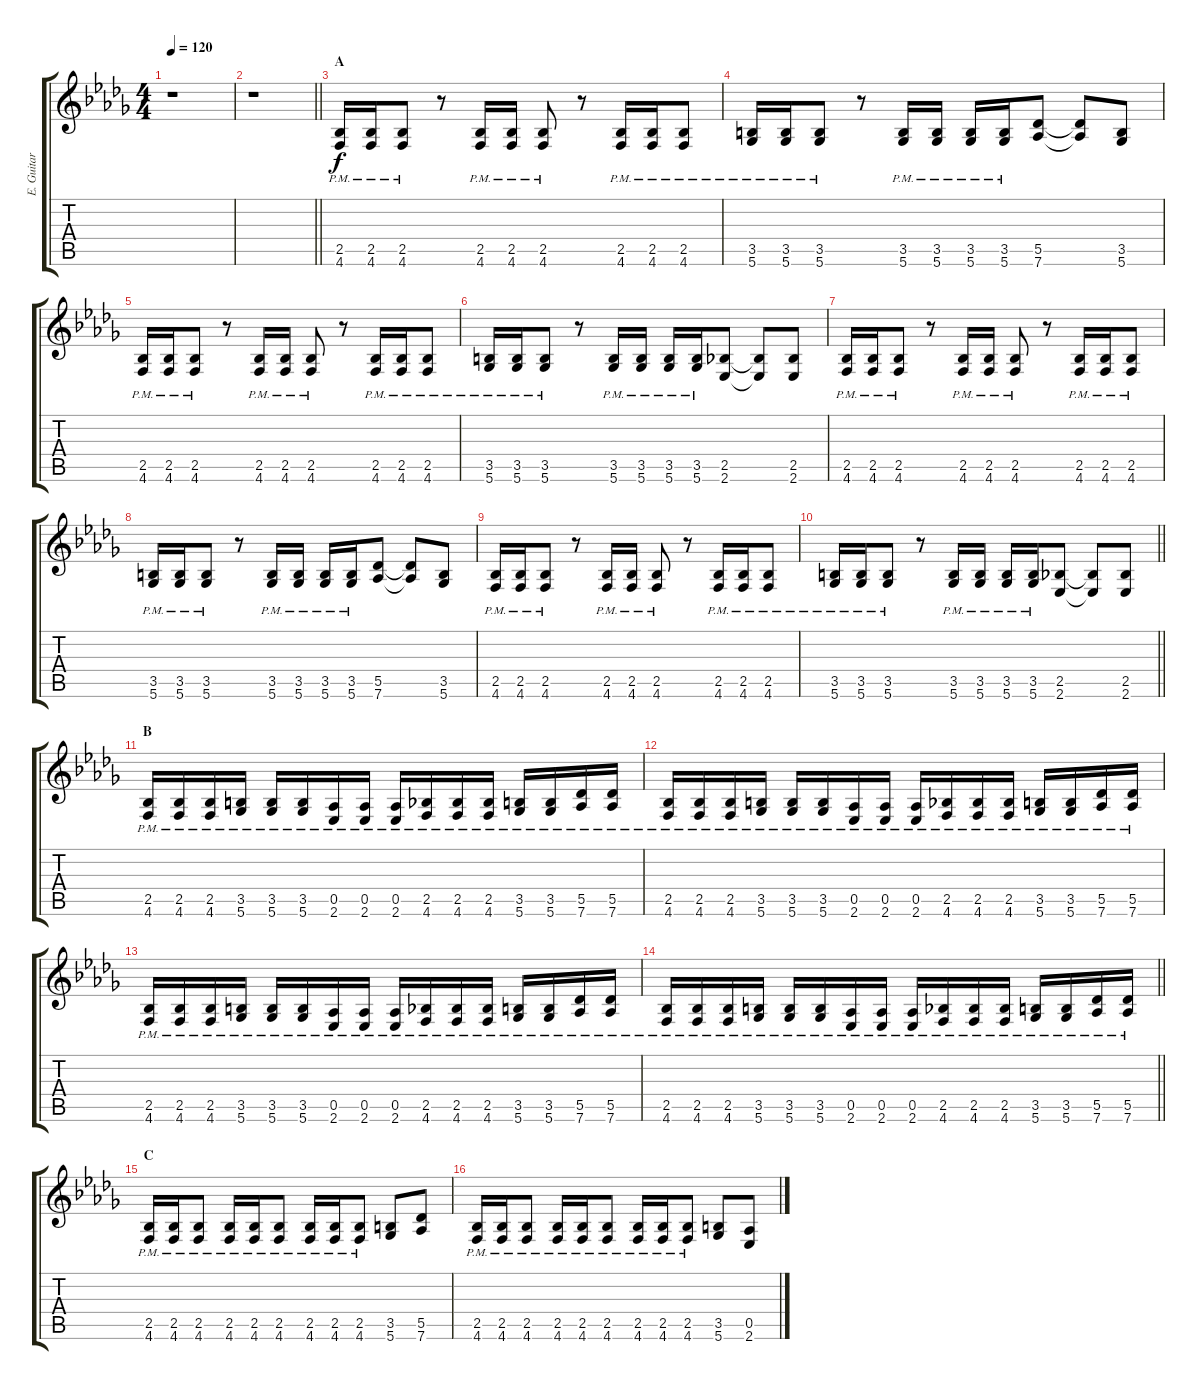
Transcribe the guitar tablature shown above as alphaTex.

\track ("E. Guitar II" "E. Guitar ") {instrument overdrivenguitar}
\staff {score tabs}
\tuning (Eb4 Bb3 Gb3 Db3 Ab2 Db2) {hide}
\ts (4 4)
\tempo 120
\clef g2
\ks db
r.1{dy f} |
\barLineRight lightlight
r.1 |
\section ("" "A")
(2.5{pm} 4.6{pm}).16 (2.5{pm} 4.6{pm}).16 (2.5{pm} 4.6{pm}).8 r.8 (2.5{pm} 4.6{pm}).16 (2.5{pm} 4.6{pm}).16 (2.5{pm} 4.6{pm}).8 r.8 (2.5{pm} 4.6{pm}).16 (2.5{pm} 4.6{pm}).16 (2.5{pm} 4.6{pm}).8 |
(3.5{pm} 5.6{pm}).16 (3.5{pm} 5.6{pm}).16 (3.5{pm} 5.6{pm}).8 r.8 (3.5{pm} 5.6{pm}).16 (3.5{pm} 5.6{pm}).16 (3.5{pm} 5.6{pm}).16 (3.5{pm} 5.6{pm}).16 (5.5 7.6).8 (5.5{t} 7.6{t}).8 (3.5 5.6).8 |
(2.5{pm} 4.6{pm}).16 (2.5{pm} 4.6{pm}).16 (2.5{pm} 4.6{pm}).8 r.8 (2.5{pm} 4.6{pm}).16 (2.5{pm} 4.6{pm}).16 (2.5{pm} 4.6{pm}).8 r.8 (2.5{pm} 4.6{pm}).16 (2.5{pm} 4.6{pm}).16 (2.5{pm} 4.6{pm}).8 |
(3.5{pm} 5.6{pm}).16 (3.5{pm} 5.6{pm}).16 (3.5{pm} 5.6{pm}).8 r.8 (3.5{pm} 5.6{pm}).16 (3.5{pm} 5.6{pm}).16 (3.5{pm} 5.6{pm}).16 (3.5{pm} 5.6{pm}).16 (2.5 2.6).8 (2.5{t} 2.6{t}).8 (2.5 2.6).8 |
(2.5{pm} 4.6{pm}).16 (2.5{pm} 4.6{pm}).16 (2.5{pm} 4.6{pm}).8 r.8 (2.5{pm} 4.6{pm}).16 (2.5{pm} 4.6{pm}).16 (2.5{pm} 4.6{pm}).8 r.8 (2.5{pm} 4.6{pm}).16 (2.5{pm} 4.6{pm}).16 (2.5{pm} 4.6{pm}).8 |
(3.5{pm} 5.6{pm}).16 (3.5{pm} 5.6{pm}).16 (3.5{pm} 5.6{pm}).8 r.8 (3.5{pm} 5.6{pm}).16 (3.5{pm} 5.6{pm}).16 (3.5{pm} 5.6{pm}).16 (3.5{pm} 5.6{pm}).16 (5.5 7.6).8 (5.5{t} 7.6{t}).8 (3.5 5.6).8 |
(2.5{pm} 4.6{pm}).16 (2.5{pm} 4.6{pm}).16 (2.5{pm} 4.6{pm}).8 r.8 (2.5{pm} 4.6{pm}).16 (2.5{pm} 4.6{pm}).16 (2.5{pm} 4.6{pm}).8 r.8 (2.5{pm} 4.6{pm}).16 (2.5{pm} 4.6{pm}).16 (2.5{pm} 4.6{pm}).8 |
\barLineRight lightlight
(3.5{pm} 5.6{pm}).16 (3.5{pm} 5.6{pm}).16 (3.5{pm} 5.6{pm}).8 r.8 (3.5{pm} 5.6{pm}).16 (3.5{pm} 5.6{pm}).16 (3.5{pm} 5.6{pm}).16 (3.5{pm} 5.6{pm}).16 (2.5 2.6).8 (2.5{t} 2.6{t}).8 (2.5 2.6).8 |
\section ("" "B")
(2.5{pm} 4.6{pm}).16 (2.5{pm} 4.6{pm}).16 (2.5{pm} 4.6{pm}).16 (3.5{pm} 5.6{pm}).16 (3.5{pm} 5.6{pm}).16 (3.5{pm} 5.6{pm}).16 (0.5{pm} 2.6{pm}).16 (0.5{pm} 2.6{pm}).16 (0.5{pm} 2.6{pm}).16 (2.5{pm} 4.6{pm}).16 (2.5{pm} 4.6{pm}).16 (2.5{pm} 4.6{pm}).16 (3.5{pm} 5.6{pm}).16 (3.5{pm} 5.6{pm}).16 (5.5{pm} 7.6{pm}).16 (5.5{pm} 7.6{pm}).16 |
(2.5{pm} 4.6{pm}).16 (2.5{pm} 4.6{pm}).16 (2.5{pm} 4.6{pm}).16 (3.5{pm} 5.6{pm}).16 (3.5{pm} 5.6{pm}).16 (3.5{pm} 5.6{pm}).16 (0.5{pm} 2.6{pm}).16 (0.5{pm} 2.6{pm}).16 (0.5{pm} 2.6{pm}).16 (2.5{pm} 4.6{pm}).16 (2.5{pm} 4.6{pm}).16 (2.5{pm} 4.6{pm}).16 (3.5{pm} 5.6{pm}).16 (3.5{pm} 5.6{pm}).16 (5.5{pm} 7.6{pm}).16 (5.5{pm} 7.6{pm}).16 |
(2.5{pm} 4.6{pm}).16 (2.5{pm} 4.6{pm}).16 (2.5{pm} 4.6{pm}).16 (3.5{pm} 5.6{pm}).16 (3.5{pm} 5.6{pm}).16 (3.5{pm} 5.6{pm}).16 (0.5{pm} 2.6{pm}).16 (0.5{pm} 2.6{pm}).16 (0.5{pm} 2.6{pm}).16 (2.5{pm} 4.6{pm}).16 (2.5{pm} 4.6{pm}).16 (2.5{pm} 4.6{pm}).16 (3.5{pm} 5.6{pm}).16 (3.5{pm} 5.6{pm}).16 (5.5{pm} 7.6{pm}).16 (5.5{pm} 7.6{pm}).16 |
\barLineRight lightlight
(2.5{pm} 4.6{pm}).16 (2.5{pm} 4.6{pm}).16 (2.5{pm} 4.6{pm}).16 (3.5{pm} 5.6{pm}).16 (3.5{pm} 5.6{pm}).16 (3.5{pm} 5.6{pm}).16 (0.5{pm} 2.6{pm}).16 (0.5{pm} 2.6{pm}).16 (0.5{pm} 2.6{pm}).16 (2.5{pm} 4.6{pm}).16 (2.5{pm} 4.6{pm}).16 (2.5{pm} 4.6{pm}).16 (3.5{pm} 5.6{pm}).16 (3.5{pm} 5.6{pm}).16 (5.5{pm} 7.6{pm}).16 (5.5{pm} 7.6{pm}).16 |
\section ("" "C")
(2.5{pm} 4.6{pm}).16 (2.5{pm} 4.6{pm}).16 (2.5{pm} 4.6{pm}).8 (2.5{pm} 4.6{pm}).16 (2.5{pm} 4.6{pm}).16 (2.5{pm} 4.6{pm}).8 (2.5{pm} 4.6{pm}).16 (2.5{pm} 4.6{pm}).16 (2.5{pm} 4.6{pm}).8 (3.5 5.6).8 (5.5 7.6).8 |
(2.5{pm} 4.6{pm}).16 (2.5{pm} 4.6{pm}).16 (2.5{pm} 4.6{pm}).8 (2.5{pm} 4.6{pm}).16 (2.5{pm} 4.6{pm}).16 (2.5{pm} 4.6{pm}).8 (2.5{pm} 4.6{pm}).16 (2.5{pm} 4.6{pm}).16 (2.5{pm} 4.6{pm}).8 (3.5 5.6).8 (0.5 2.6).8
